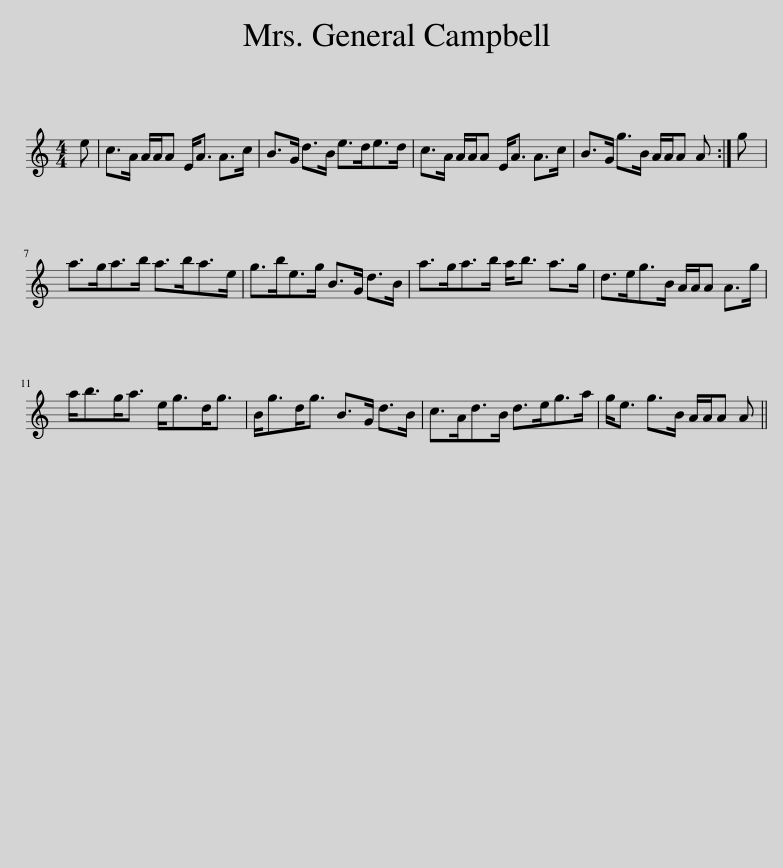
X:1
L:1/8
M:4/4
I:linebreak $
K:C
V:1 treble
V:1
 e | c>A A/A/A E<A A>c | B>G d>B e>de>d | c>A A/A/A E<A A>c | B>G g>B A/A/A A :| %5
 g |$ a>ga>b a>ba>e | g>be>g B>G d>B | a>ga>b a<b a>g | d>eg>B A/A/A A>g |$ %10
 a<bg<a e<gd<g | B<gd<g B>G d>B | c>Ad>B d>eg>a | g<e g>B A/A/A A || %14
